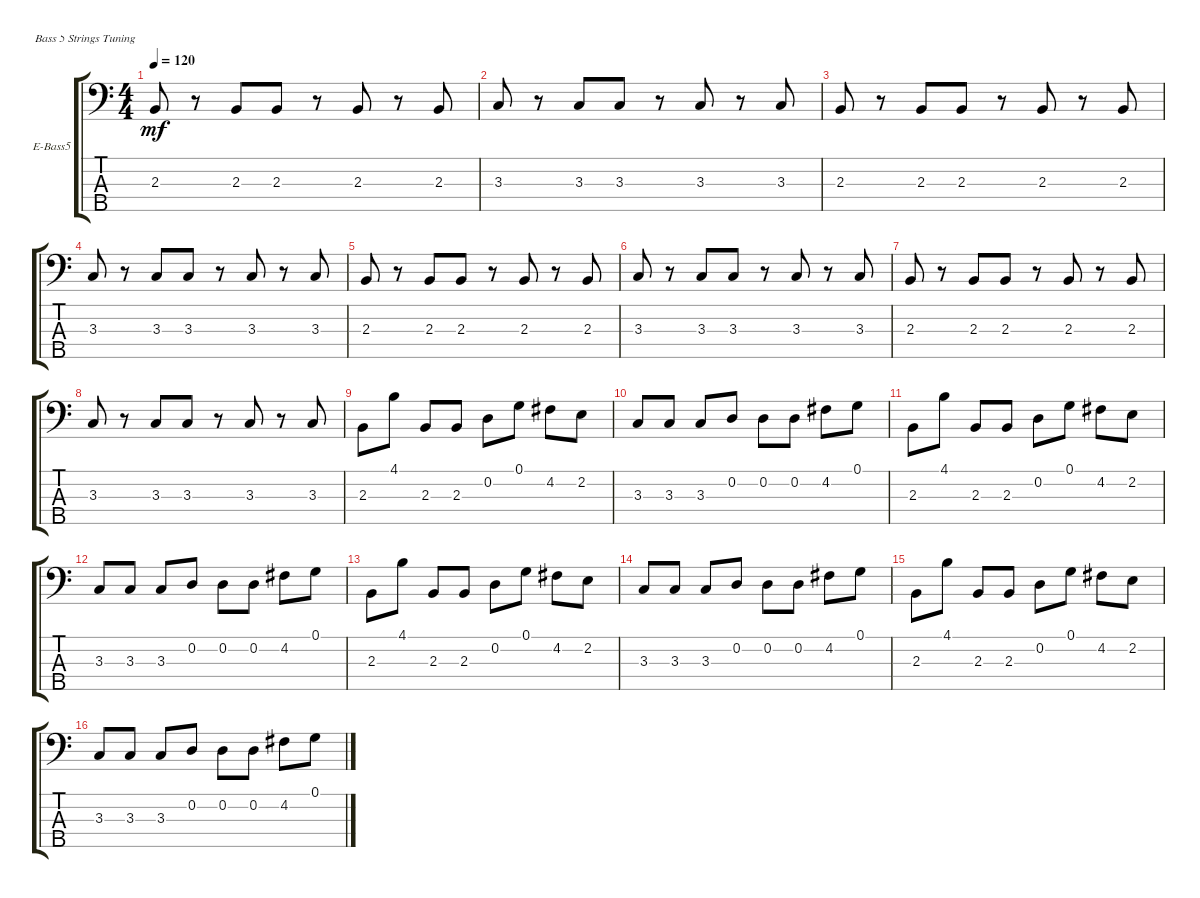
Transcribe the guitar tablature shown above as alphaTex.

\defaultSystemsLayout 4
\bracketExtendMode groupsimilarinstruments
\firstSystemTrackNameOrientation horizontal
\otherSystemsTrackNameOrientation horizontal
\track ("Electric Bass" "E-Bass5") {instrument electricbassfinger}
\staff {score tabs}
\tuning (G2 D2 A1 E1 B0)
\ts (4 4)
\tempo 120
\clef f4
\ks c
2.3.8{dy mf} r.8 2.3.8 2.3.8 r.8 2.3.8 r.8 2.3.8 |
3.3.8 r.8 3.3.8 3.3.8 r.8 3.3.8 r.8 3.3.8 |
2.3.8 r.8 2.3.8 2.3.8 r.8 2.3.8 r.8 2.3.8 |
3.3.8 r.8 3.3.8 3.3.8 r.8 3.3.8 r.8 3.3.8 |
2.3.8 r.8 2.3.8 2.3.8 r.8 2.3.8 r.8 2.3.8 |
3.3.8 r.8 3.3.8 3.3.8 r.8 3.3.8 r.8 3.3.8 |
2.3.8 r.8 2.3.8 2.3.8 r.8 2.3.8 r.8 2.3.8 |
3.3.8 r.8 3.3.8 3.3.8 r.8 3.3.8 r.8 3.3.8 |
2.3.8 4.1.8 2.3.8 2.3.8 0.2.8 0.1.8 4.2.8 2.2.8 |
3.3.8 3.3.8 3.3.8 0.2.8 0.2.8 0.2.8 4.2.8 0.1.8 |
2.3.8 4.1.8 2.3.8 2.3.8 0.2.8 0.1.8 4.2.8 2.2.8 |
3.3.8 3.3.8 3.3.8 0.2.8 0.2.8 0.2.8 4.2.8 0.1.8 |
2.3.8 4.1.8 2.3.8 2.3.8 0.2.8 0.1.8 4.2.8 2.2.8 |
3.3.8 3.3.8 3.3.8 0.2.8 0.2.8 0.2.8 4.2.8 0.1.8 |
2.3.8 4.1.8 2.3.8 2.3.8 0.2.8 0.1.8 4.2.8 2.2.8 |
3.3.8 3.3.8 3.3.8 0.2.8 0.2.8 0.2.8 4.2.8 0.1.8
